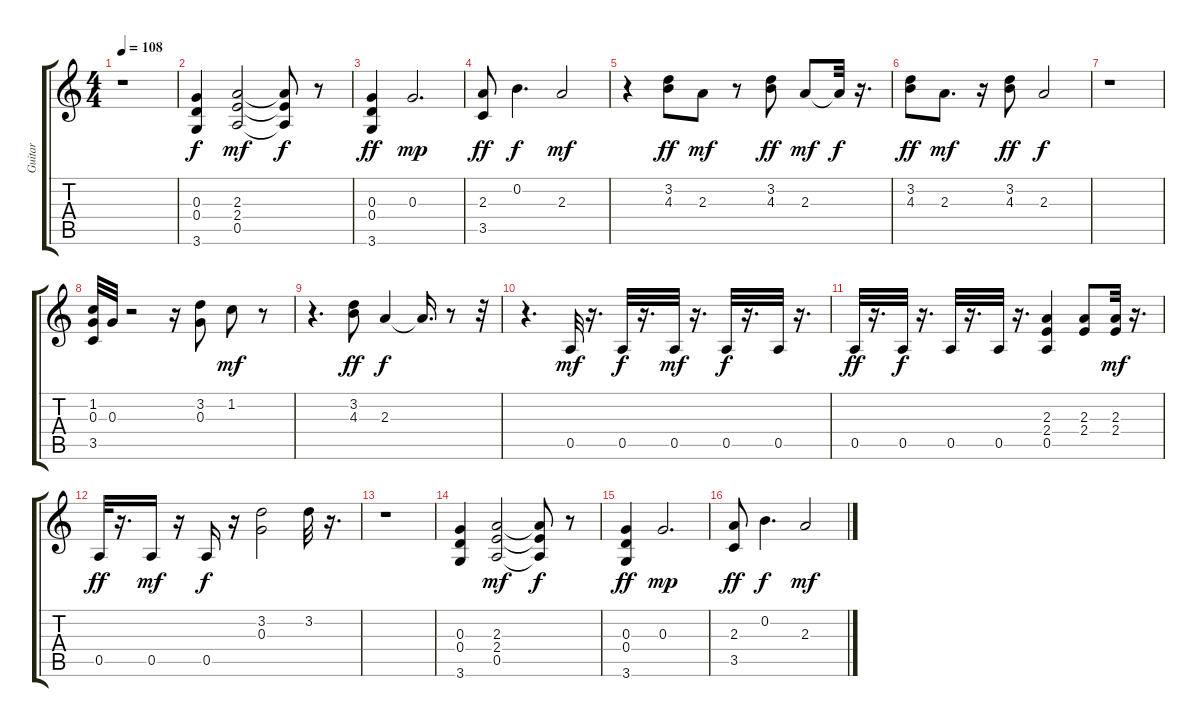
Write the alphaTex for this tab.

\track ("Guitar" "Guitar") {instrument distortionguitar}
\staff {score tabs}
\tuning (E4 B3 G3 D3 A2 E2) {hide}
\ts (4 4)
\tempo 108
\clef g2
\ks c
r.1{dy f} |
(0.3 0.4 3.6).4 (2.3 2.4 0.5).2{dy mf} (2.3{t} 2.4{t} 0.5{t}).8{dy f} r.8 |
(0.3 0.4 3.6).4{dy ff} 0.3.2{d dy mp} |
(2.3 3.5).8{dy ff} 0.2.4{d dy f} 2.3.2{dy mf} |
r.4 (3.2 4.3).8{dy ff} 2.3.8{dy mf} r.8 (3.2 4.3).8{dy ff} 2.3.8{dy mf} 2.3{t}.32{dy f} r.16{d} |
(3.2 4.3).8{dy ff} 2.3.8{d dy mf} r.16 (3.2 4.3).8{dy ff} 2.3.2{dy f} |
r.1 |
(1.2 0.3 3.5).32 0.3.32 r.2 r.16 (3.2 0.3).8 1.2.8{dy mf} r.8 |
r.4{d} (3.2 4.3).8{dy ff} 2.3.4{dy f} 2.3{t}.16{d} r.8 r.32 |
r.4{d} 0.5.32{dy mf} r.16{d} 0.5.32{dy f} r.16{d} 0.5.32{dy mf} r.16{d} 0.5.32{dy f} r.16{d} 0.5.32 r.16{d} |
0.5.32{dy ff} r.16{d} 0.5.32{dy f} r.16{d} 0.5.32 r.16{d} 0.5.32 r.16{d} (2.3 2.4 0.5).4 (2.3 2.4).8 (2.3 2.4).32{dy mf} r.16{d} |
0.5.32{dy ff} r.16{d} 0.5.16{dy mf} r.16 0.5.16{dy f} r.16 (3.2 0.3).2 3.2.32 r.16{d} |
r.1 |
(0.3 0.4 3.6).4 (2.3 2.4 0.5).2{dy mf} (2.3{t} 2.4{t} 0.5{t}).8{dy f} r.8 |
(0.3 0.4 3.6).4{dy ff} 0.3.2{d dy mp} |
(2.3 3.5).8{dy ff} 0.2.4{d dy f} 2.3.2{dy mf}
